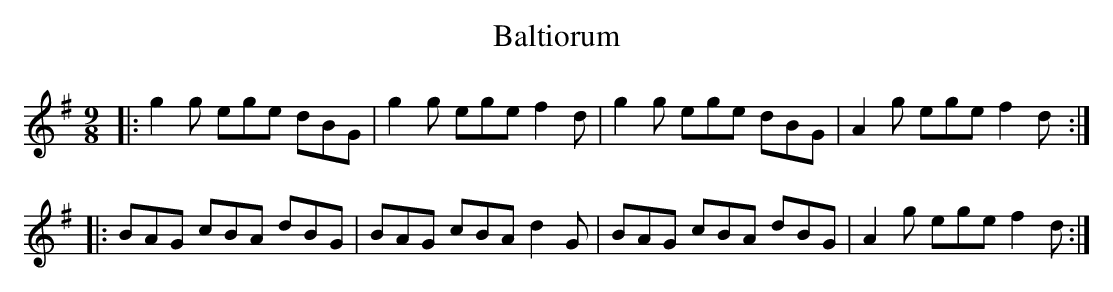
X:1
T: Baltiorum
M: 9/8
L: 1/8
K: G
|: g2g ege dBG | g2g ege f2d | g2g ege dBG | A2g ege f2d :|
|: BAG cBA dBG | BAG cBA d2G | BAG cBA dBG | A2g ege f2d :|
